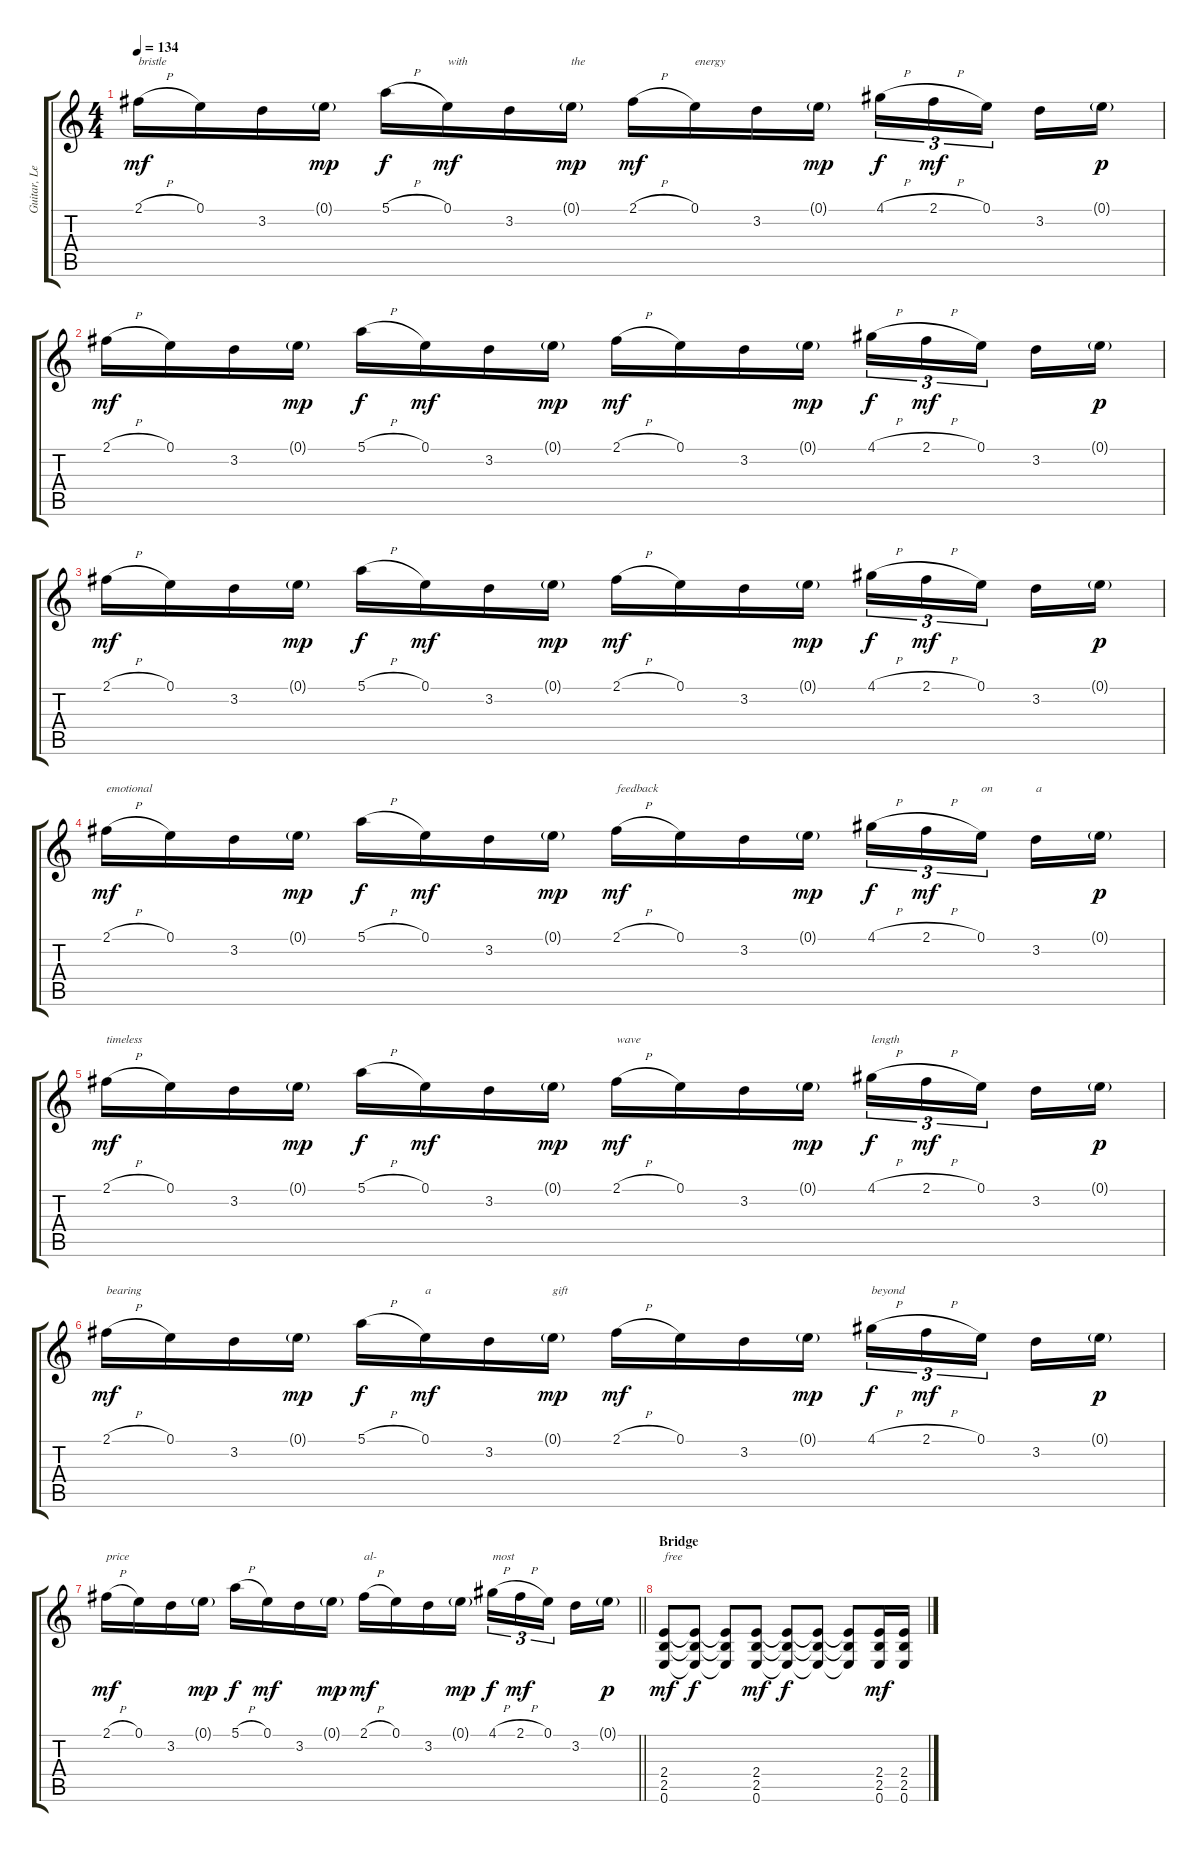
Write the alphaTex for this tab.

\track ("Guitar, Lead" "Guitar, Le") {instrument overdrivenguitar}
\staff {score tabs}
\tuning (E4 B3 G3 D3 A2 E2) {hide}
\ts (4 4)
\tempo 134
\clef g2
\ks c
2.1{h}.16{txt "bristle" dy mf} 0.1.16 3.2.16 0.1{g}.16{dy mp} 5.1{h}.16{dy f} 0.1.16{txt "with" dy mf} 3.2.16 0.1{g}.16{txt "the" dy mp} 2.1{h}.16{dy mf} 0.1.16{txt "energy"} 3.2.16 0.1{g}.16{dy mp} 4.1{h}.16{tu (3 2) dy f} 2.1{h}.16{tu (3 2) dy mf} 0.1.16{tu (3 2) beam splitsecondary} 3.2.16 0.1{g}.16{dy p} |
2.1{h}.16{dy mf} 0.1.16 3.2.16 0.1{g}.16{dy mp} 5.1{h}.16{dy f} 0.1.16{dy mf} 3.2.16 0.1{g}.16{dy mp} 2.1{h}.16{dy mf} 0.1.16 3.2.16 0.1{g}.16{dy mp} 4.1{h}.16{tu (3 2) dy f} 2.1{h}.16{tu (3 2) dy mf} 0.1.16{tu (3 2) beam splitsecondary} 3.2.16 0.1{g}.16{dy p} |
2.1{h}.16{dy mf} 0.1.16 3.2.16 0.1{g}.16{dy mp} 5.1{h}.16{dy f} 0.1.16{dy mf} 3.2.16 0.1{g}.16{dy mp} 2.1{h}.16{dy mf} 0.1.16 3.2.16 0.1{g}.16{dy mp} 4.1{h}.16{tu (3 2) dy f} 2.1{h}.16{tu (3 2) dy mf} 0.1.16{tu (3 2) beam splitsecondary} 3.2.16 0.1{g}.16{dy p} |
2.1{h}.16{txt "emotional" dy mf} 0.1.16 3.2.16 0.1{g}.16{dy mp} 5.1{h}.16{dy f} 0.1.16{dy mf} 3.2.16 0.1{g}.16{dy mp} 2.1{h}.16{txt "feedback" dy mf} 0.1.16 3.2.16 0.1{g}.16{dy mp} 4.1{h}.16{tu (3 2) dy f} 2.1{h}.16{tu (3 2) dy mf} 0.1.16{tu (3 2) txt "on" beam splitsecondary} 3.2.16{txt "a"} 0.1{g}.16{dy p} |
2.1{h}.16{txt "timeless" dy mf} 0.1.16 3.2.16 0.1{g}.16{dy mp} 5.1{h}.16{dy f} 0.1.16{dy mf} 3.2.16 0.1{g}.16{dy mp} 2.1{h}.16{txt "wave" dy mf} 0.1.16 3.2.16 0.1{g}.16{dy mp} 4.1{h}.16{tu (3 2) txt "length" dy f} 2.1{h}.16{tu (3 2) dy mf} 0.1.16{tu (3 2) beam splitsecondary} 3.2.16 0.1{g}.16{dy p} |
2.1{h}.16{txt "bearing" dy mf} 0.1.16 3.2.16 0.1{g}.16{dy mp} 5.1{h}.16{dy f} 0.1.16{txt "a" dy mf} 3.2.16 0.1{g}.16{txt "gift" dy mp} 2.1{h}.16{dy mf} 0.1.16 3.2.16 0.1{g}.16{dy mp} 4.1{h}.16{tu (3 2) txt "beyond" dy f} 2.1{h}.16{tu (3 2) dy mf} 0.1.16{tu (3 2) beam splitsecondary} 3.2.16 0.1{g}.16{dy p} |
\barLineRight lightlight
2.1{h}.16{txt "price" dy mf} 0.1.16 3.2.16 0.1{g}.16{dy mp} 5.1{h}.16{dy f} 0.1.16{dy mf} 3.2.16 0.1{g}.16{dy mp} 2.1{h}.16{txt "al-" dy mf} 0.1.16 3.2.16 0.1{g}.16{dy mp} 4.1{h}.16{tu (3 2) txt "most" dy f} 2.1{h}.16{tu (3 2) dy mf} 0.1.16{tu (3 2) beam splitsecondary} 3.2.16 0.1{g}.16{dy p} |
\section ("" "Bridge")
(2.4 2.5 0.6).8{txt "free" dy mf} (2.4{t} 2.5{t} 0.6{t}).8{dy f} (2.4{t} 2.5{t} 0.6{t}).8 (2.4 2.5 0.6).8{dy mf} (2.4{t} 2.5{t} 0.6{t}).8{dy f} (2.4{t} 2.5{t} 0.6{t}).8 (2.4{t} 2.5{t} 0.6{t}).8 (2.4 2.5 0.6).16{dy mf} (2.4 2.5 0.6).16
